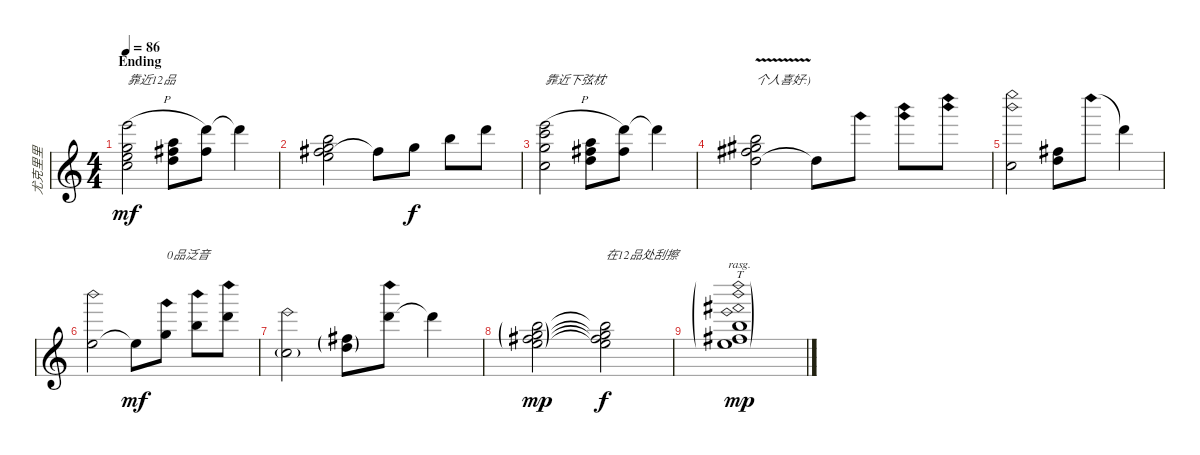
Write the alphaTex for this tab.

\track ("尤克里里" "尤克里里") {instrument acousticguitarnylon}
\staff {score}
\tuning (A4 E4 C4 G4) {hide}
\ts (4 4)
\section ("" "Ending")
\tempo 86
\clef g2
\ks c
(7.1{h} 0.2 0.3 0.4).2{bd 60 txt "靠近12品" dy mf} (2.2 2.3 2.4).8 (5.1 2.2).8{bu 60} 5.1{t}.4 |
(2.1 2.2 4.3 0.4).2{bd 60} 2.2{t}.8 0.4.8{dy f} 7.2.8 5.1.8 |
(7.1{h} 8.2 0.3 0.4).2{bd 60 txt "靠近下弦枕"} (2.2 2.3 2.4).8 (5.1 2.2).8{bu 60} 5.1{t}.4 |
(2.1{v} 2.2 2.3 1.4).2{bd 60 txt "个人喜好:)"} 2.3{t}.8 7.3{nh}.8 (7.2{nh} 7.3{nh}).8 (7.2{nh} 7.4{nh}).8 |
(7.1{nh} 7.2{nh} 0.3).2 (2.2 2.3).8 7.4{nh}.8 7.4{t}.4 |
(7.2{nh} 4.3).2{bd 240} 4.3{t}.8{dy mf} 0.4{sh 12}.8{txt "0品泛音"} 7.2{sh 12}.8 5.1{sh 12}.8 |
(12.2{nh} 0.3{g}).2 (2.2{g} 2.3{g}).8 14.3{ah 12}.8 14.3{t}.4 |
(2.1{g} 2.2{g} 4.3{g} 0.4{g}).2{dy mp} (2.1{t} 2.2{t} 4.3{t} 0.4{t}).2{txt "在12品处刮擦" dy f} |
(2.1{sh 12 g} 2.2{sh 12 g} 4.3{sh 12 g} 7.4{nh g}).1{tt bu 30 rasg ii dy mp}
